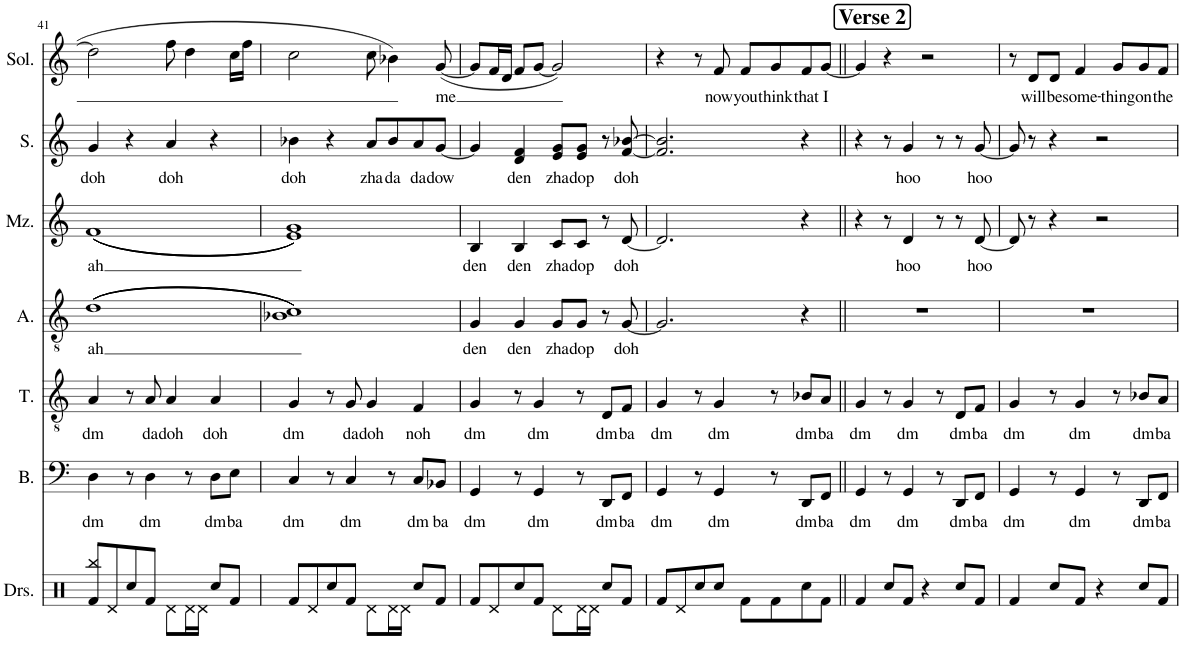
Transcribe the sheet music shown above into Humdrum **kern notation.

**kern	**text	**kern	**text	**kern	**text	**kern	**text	**kern	**text	**kern	**text
*part6	*part6	*part5	*part5	*part4	*part4	*part3	*part3	*part2	*part2	*part1	*part1
*staff6	*staff6	*staff5	*staff5	*staff4	*staff4	*staff3	*staff3	*staff2	*staff2	*staff1	*staff1
*I"Bass	*	*I"Tenor	*	*I"Alto	*	*I"Mezzo	*	*I"Soprano	*	*I"Solo	*
*I'B.	*	*I'T.	*	*I'A.	*	*I'Mz.	*	*I'S.	*	*I'Sol.	*
!!LO:PB:g=z
*clefF4	*	*clefGv2	*	*clefGv2	*	*clefG2	*	*clefG2	*	*clefG2	*
*k[]	*	*k[]	*	*k[]	*	*k[]	*	*k[]	*	*k[]	*
*M4/4	*	*M4/4	*	*M4/4	*	*M4/4	*	*M4/4	*	*M4/4	*
=41	=41	=41	=41	=41	=41	=41	=41	=41	=41	=41	=41
!	!LO:LY:b	!	!LO:LY:b	!	!LO:LY:b	!	!LO:LY:b	!	!LO:LY:b	!	!
4D\	dm	4A/	dm	((((1d	ah	((((1f	ah	4g/	doh	2dd\]	.
8r	.	8r	.	.	.	.	.	4r	.	.	.
!	!LO:LY:b	!	!LO:LY:b	!	!	!	!	!	!	!	!
4D\	dm	8A/	da	.	.	.	.	.	.	.	.
!	!	!	!LO:LY:b	!	!	!	!	!	!LO:LY:b	!	!
.	.	4A/	doh	.	.	.	.	4a/	doh	8ff\	.
8r	.	.	.	.	.	.	.	.	.	4dd\	.
!	!LO:LY:b	!	!LO:LY:b	!	!	!	!	!	!	!	!
8D\L	dm	4A/	doh	.	.	.	.	4r	.	.	.
!	!LO:LY:b	!	!	!	!	!	!	!	!	!	!
8E\J	ba	.	.	.	.	.	.	.	.	16cc\LL	.
.	.	.	.	.	.	.	.	.	.	16ff\JJ	.
=42	=42	=42	=42	=42	=42	=42	=42	=42	=42	=42	=42
!	!LO:LY:b	!	!LO:LY:b	!	!	!	!	!	!LO:LY:b	!	!
4C/	dm	4G/	dm	1B-X 1c))))	.	1e 1g))))	.	4b-X\	doh	2cc\	.
8r	.	8r	.	.	.	.	.	4r	.	.	.
!	!LO:LY:b	!	!LO:LY:b	!	!	!	!	!	!	!	!
4C/	dm	8G/	da	.	.	.	.	.	.	.	.
!	!	!	!LO:LY:b	!	!	!	!	!	!LO:LY:b	!	!
.	.	4G/	doh	.	.	.	.	8a/L	zha	8cc\	.
!	!	!	!	!	!	!	!	!	!LO:LY:b	!	!
8r	.	.	.	.	.	.	.	8b-/	da	4b-X\	.
!	!LO:LY:b	!	!LO:LY:b	!	!	!	!	!	!LO:LY:b	!	!
8C/L	dm	4F/	noh	.	.	.	.	8a/	da	.	.
!	!LO:LY:b	!	!	!	!	!	!	!	!LO:LY:b	!	!LO:LY:b
8BB-X/J	ba	.	.	.	.	.	.	[8g/J	dow	([8g/	me
=43	=43	=43	=43	=43	=43	=43	=43	=43	=43	=43	=43
!	!LO:LY:b	!	!LO:LY:b	!	!LO:LY:b	!	!LO:LY:b	!	!	!	!
4GG/	dm	4G/	dm	4G/	den	4B/	den	4g/]	.	8g/L]	.
.	.	.	.	.	.	.	.	.	.	16f/L	.
.	.	.	.	.	.	.	.	.	.	16d/JJ	.
!	!	!	!	!	!LO:LY:b	!	!LO:LY:b	!	!LO:LY:b	!	!
8r	.	8r	.	4G/	den	4B/	den	4d/ 4f/	den	8f/L	.
!	!LO:LY:b	!	!LO:LY:b	!	!	!	!	!	!	!	!
4GG/	dm	4G/	dm	.	.	.	.	.	.	[8g/J	.
!	!	!	!	!	!LO:LY:b	!	!LO:LY:b	!	!LO:LY:b	!	!
.	.	.	.	8G/L	zha	8c/L	zha	8e/ 8g/L	zha	2g/])	.
!	!	!	!	!	!LO:LY:b	!	!LO:LY:b	!	!LO:LY:b	!	!
8r	.	8r	.	8G/J	dop	8c/J	dop	8e/ 8g/J	dop	.	.
!	!LO:LY:b	!	!LO:LY:b	!	!	!	!	!	!	!	!
8DD/L	dm	8D/L	dm	8r	.	8r	.	8r	.	.	.
!	!LO:LY:b	!	!LO:LY:b	!	!LO:LY:b	!	!LO:LY:b	!	!LO:LY:b	!	!
8FF/J	ba	8F/J	ba	[8G/	doh	[8d/	doh	[8f/ [8b-X/	doh	.	.
=44	=44	=44	=44	=44	=44	=44	=44	=44	=44	=44	=44
!	!LO:LY:b	!	!LO:LY:b	!	!	!	!	!	!	!	!
4GG/	dm	4G/	dm	2.G/]	.	2.d/]	.	2.f/] 2.b-/]	.	4r	.
8r	.	8r	.	.	.	.	.	.	.	8r	.
!	!LO:LY:b	!	!LO:LY:b	!	!	!	!	!	!	!	!LO:LY:b
4GG/	dm	4G/	dm	.	.	.	.	.	.	8f/	now
!	!	!	!	!	!	!	!	!	!	!	!LO:LY:b
.	.	.	.	.	.	.	.	.	.	8f/L	you
!	!	!	!	!	!	!	!	!	!	!	!LO:LY:b
8r	.	8r	.	.	.	.	.	.	.	8g/	think
!	!LO:LY:b	!	!LO:LY:b	!	!	!	!	!	!	!	!LO:LY:b
8DD/L	dm	8B-X/L	dm	4r	.	4r	.	4r	.	8f/	that
!	!LO:LY:b	!	!LO:LY:b	!	!	!	!	!	!	!	!LO:LY:b
8FF/J	ba	8A/J	ba	.	.	.	.	.	.	[8g/J	I
!!LO:REH:place=s1:a:B:cj:fs=14:t=Verse 2
=45||	=45||	=45||	=45||	=45||	=45||	=45||	=45||	=45||	=45||	=45||	=45||
!	!LO:LY:b	!	!LO:LY:b	!	!	!	!	!	!	!	!
4GG/	dm	4G/	dm	1r	.	4r	.	4r	.	4g/]	.
8r	.	8r	.	.	.	8r	.	8r	.	4r	.
!	!LO:LY:b	!	!LO:LY:b	!	!	!	!LO:LY:b	!	!LO:LY:b	!	!
4GG/	dm	4G/	dm	.	.	4d/	hoo	4g/	hoo	.	.
.	.	.	.	.	.	.	.	.	.	2r	.
8r	.	8r	.	.	.	8r	.	8r	.	.	.
!	!LO:LY:b	!	!LO:LY:b	!	!	!	!	!	!	!	!
8DD/L	dm	8D/L	dm	.	.	8r	.	8r	.	.	.
!	!LO:LY:b	!	!LO:LY:b	!	!	!	!LO:LY:b	!	!LO:LY:b	!	!
8FF/J	ba	8F/J	ba	.	.	[8d/	hoo	[8g/	hoo	.	.
=46	=46	=46	=46	=46	=46	=46	=46	=46	=46	=46	=46
!	!LO:LY:b	!	!LO:LY:b	!	!	!	!	!	!	!	!
4GG/	dm	4G/	dm	1r	.	8d/]	.	8g/]	.	8r	.
!	!	!	!	!	!	!	!	!	!	!	!LO:LY:b
.	.	.	.	.	.	8r	.	8r	.	8d/L	will
!	!	!	!	!	!	!	!	!	!	!	!LO:LY:b
8r	.	8r	.	.	.	4r	.	4r	.	8d/J	be
!	!LO:LY:b	!	!LO:LY:b	!	!	!	!	!	!	!	!LO:LY:b
4GG/	dm	4G/	dm	.	.	.	.	.	.	4f/	some-
.	.	.	.	.	.	2r	.	2r	.	.	.
!	!	!	!	!	!	!	!	!	!	!	!LO:LY:b
8r	.	8r	.	.	.	.	.	.	.	8g/L	-thing
!	!LO:LY:b	!	!LO:LY:b	!	!	!	!	!	!	!	!LO:LY:b
8DD/L	dm	8B-X/L	dm	.	.	.	.	.	.	8g/	on
!	!LO:LY:b	!	!LO:LY:b	!	!	!	!	!	!	!	!LO:LY:b
8FF/J	ba	8A/J	ba	.	.	.	.	.	.	8f/J	the
=	=	=	=	=	=	=	=	=	=	=	=
*-	*-	*-	*-	*-	*-	*-	*-	*-	*-	*-	*-
